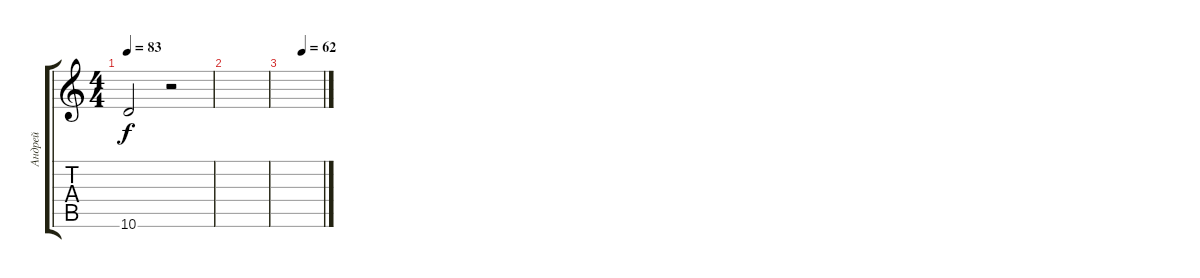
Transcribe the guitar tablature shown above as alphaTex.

\track ("Андрей" "Андрей") {instrument electricbassfinger}
\staff {score tabs}
\tuning (E4 B3 G3 D3 A2 E2) {hide}
\ts (4 4)
\tempo 83
\clef g2
\ks c
10.6.2{dy f} r.2 |
|
\tempo (62 0.5)
